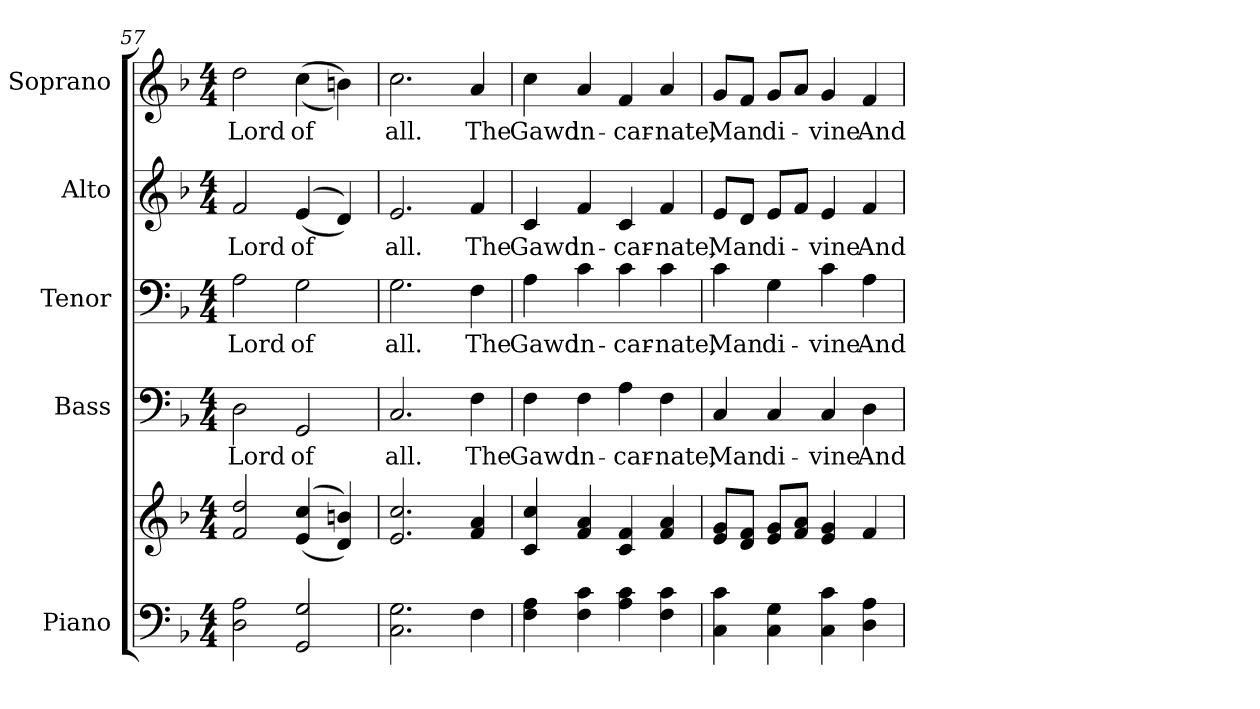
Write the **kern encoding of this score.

**kern	**kern	**kern	**text	**kern	**text	**kern	**text	**kern	**text
*part5	*part5	*part4	*part4	*part3	*part3	*part2	*part2	*part1	*part1
*staff6	*staff5	*staff4	*staff4	*staff3	*staff3	*staff2	*staff2	*staff1	*staff1
*I"Piano	*	*I"Bass	*	*I"Tenor	*	*I"Alto	*	*I"Soprano	*
*I'Pno.	*	*I'B.	*	*I'T.	*	*I'A.	*	*I'S.	*
*clefF4	*clefG2	*clefF4	*	*clefF4	*	*clefG2	*	*clefG2	*
*k[b-]	*k[b-]	*k[b-]	*	*k[b-]	*	*k[b-]	*	*k[b-]	*
*F:	*F:	*F:	*	*F:	*	*F:	*	*F:	*
*M4/4	*M4/4	*M4/4	*	*M4/4	*	*M4/4	*	*M4/4	*
=57	=57	=57	=57	=57	=57	=57	=57	=57	=57
!	!	!	!LO:LY:b:color=#000000	!	!	!	!	!	!
!	!	!	!	!	!LO:LY:b:color=#000000	!	!	!	!
!	!	!	!	!	!	!	!LO:LY:b:color=#000000	!	!
!	!	!	!	!	!	!	!	!	!LO:LY:b:color=#000000
2Di\ 2Ai	2fi/ 2ddi	2Di\	Lord	2Ai\	Lord	2fi/	Lord	2ddi\	Lord
!	!	!	!LO:LY:b:color=#000000	!	!	!	!	!	!
!	!	!	!	!	!LO:LY:b:color=#000000	!	!	!	!
!	!	!	!	!	!	!	!LO:LY:b:color=#000000	!	!
!	!	!	!	!	!	!	!	!	!LO:LY:b:color=#000000
2GGi/ 2Gi	((4ei/ 4cci	2GGi/	of	2Gi\	of	((4ei/	of	((4cci\	of
.	4di/ 4bni))	.	.	.	.	4di/))	.	4bni\))	.
!!LO:PB:g=z
=58	=58	=58	=58	=58	=58	=58	=58	=58	=58
!	!	!	!LO:LY:b:color=#000000	!	!	!	!	!	!
!	!	!	!	!	!LO:LY:b:color=#000000	!	!	!	!
!	!	!	!	!	!	!	!LO:LY:b:color=#000000	!	!
!	!	!	!	!	!	!	!	!	!LO:LY:b:color=#000000
2.Ci\ 2.Gi	2.ei/ 2.cci	2.Ci/	all.	2.Gi\	all.	2.ei/	all.	2.cci\	all.
!	!	!	!LO:LY:b:color=#000000	!	!	!	!	!	!
!	!	!	!	!	!LO:LY:b:color=#000000	!	!	!	!
!	!	!	!	!	!	!	!LO:LY:b:color=#000000	!	!
!	!	!	!	!	!	!	!	!	!LO:LY:b:color=#000000
4Fi\	4fi/ 4ai	4Fi\	The	4Fi\	The	4fi/	The	4ai/	The
=59	=59	=59	=59	=59	=59	=59	=59	=59	=59
!	!	!	!LO:LY:b:color=#000000	!	!	!	!	!	!
!	!	!	!	!	!LO:LY:b:color=#000000	!	!	!	!
!	!	!	!	!	!	!	!LO:LY:b:color=#000000	!	!
!	!	!	!	!	!	!	!	!	!LO:LY:b:color=#000000
4Fi\ 4Ai	4ci/ 4cci	4Fi\	Gawd	4Ai\	Gawd	4ci/	Gawd	4cci\	Gawd
!	!	!	!LO:LY:b:color=#000000	!	!	!	!	!	!
!	!	!	!	!	!LO:LY:b:color=#000000	!	!	!	!
!	!	!	!	!	!	!	!LO:LY:b:color=#000000	!	!
!	!	!	!	!	!	!	!	!	!LO:LY:b:color=#000000
4Fi\ 4ci	4fi/ 4ai	4Fi\	in-	4ci\	in-	4fi/	in-	4ai/	in-
!	!	!	!LO:LY:b:color=#000000	!	!	!	!	!	!
!	!	!	!	!	!LO:LY:b:color=#000000	!	!	!	!
!	!	!	!	!	!	!	!LO:LY:b:color=#000000	!	!
!	!	!	!	!	!	!	!	!	!LO:LY:b:color=#000000
4Ai\ 4ci	4ci/ 4fi	4Ai\	-car-	4ci\	-car-	4ci/	-car-	4fi/	-car-
!	!	!	!LO:LY:b:color=#000000	!	!	!	!	!	!
!	!	!	!	!	!LO:LY:b:color=#000000	!	!	!	!
!	!	!	!	!	!	!	!LO:LY:b:color=#000000	!	!
!	!	!	!	!	!	!	!	!	!LO:LY:b:color=#000000
4Fi\ 4ci	4fi/ 4ai	4Fi\	-nate,	4ci\	-nate,	4fi/	-nate,	4ai/	-nate,
!!LO:LB:g=z
=60	=60	=60	=60	=60	=60	=60	=60	=60	=60
!	!	!	!LO:LY:b:color=#000000	!	!	!	!	!	!
!	!	!	!	!	!LO:LY:b:color=#000000	!	!	!	!
!	!	!	!	!	!	!	!LO:LY:b:color=#000000	!	!
!	!	!	!	!	!	!	!	!	!LO:LY:b:color=#000000
4Ci\ 4ci	8ei/ 8giL	4Ci/	Man	4ci\	Man	8ei/L	Man	8gi/L	Man
.	8di/ 8fiJ	.	.	.	.	8di/J	.	8fi/J	.
!	!	!	!LO:LY:b:color=#000000	!	!	!	!	!	!
!	!	!	!	!	!LO:LY:b:color=#000000	!	!	!	!
!	!	!	!	!	!	!	!LO:LY:b:color=#000000	!	!
!	!	!	!	!	!	!	!	!	!LO:LY:b:color=#000000
4Ci\ 4Gi	8ei/ 8giL	4Ci/	di-	4Gi\	di-	8ei/L	di-	8gi/L	di-
.	8fi/ 8aiJ	.	.	.	.	8fi/J	.	8ai/J	.
!	!	!	!LO:LY:b:color=#000000	!	!	!	!	!	!
!	!	!	!	!	!LO:LY:b:color=#000000	!	!	!	!
!	!	!	!	!	!	!	!LO:LY:b:color=#000000	!	!
!	!	!	!	!	!	!	!	!	!LO:LY:b:color=#000000
4Ci\ 4ci	4ei/ 4gi	4Ci/	-vine	4ci\	-vine	4ei/	-vine	4gi/	-vine
!	!	!	!LO:LY:b:color=#000000	!	!	!	!	!	!
!	!	!	!	!	!LO:LY:b:color=#000000	!	!	!	!
!	!	!	!	!	!	!	!LO:LY:b:color=#000000	!	!
!	!	!	!	!	!	!	!	!	!LO:LY:b:color=#000000
4Di\ 4Ai	4fi/	4Di\	And	4Ai\	And	4fi/	And	4fi/	And
=	=	=	=	=	=	=	=	=	=
*-	*-	*-	*-	*-	*-	*-	*-	*-	*-
